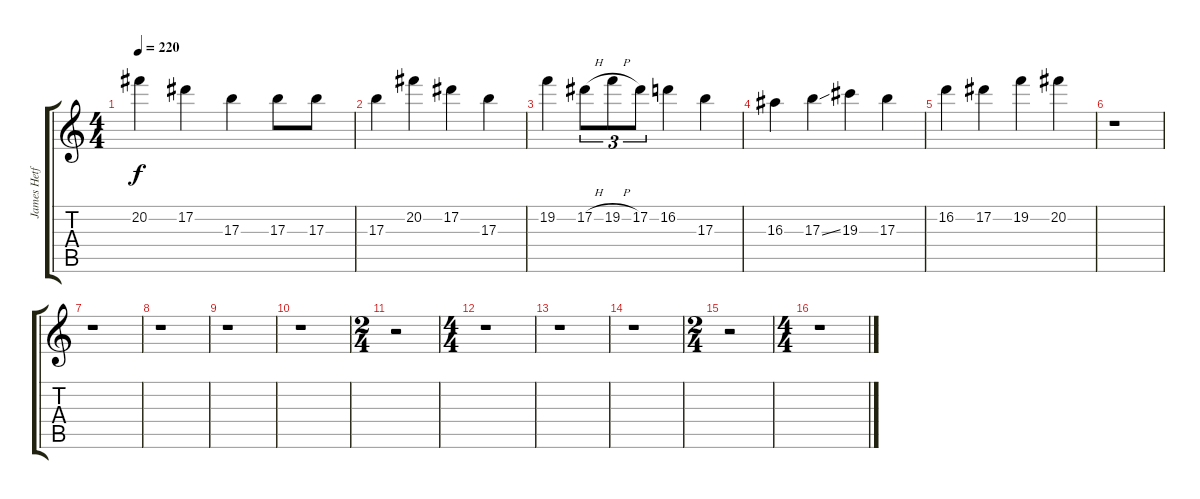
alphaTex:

\track ("James Hetfield (Clean Guitar)" "James Hetf") {instrument electricguitarclean}
\staff {score tabs}
\tuning (Eb4 Bb3 Gb3 Db3 Ab2 Eb2) {hide}
\ts (4 4)
\tempo 220
\clef g2
\ks c
20.2.4{dy f} 17.2.4 17.3.4 17.3.8 17.3.8 |
17.3.4 20.2.4 17.2.4 17.3.4 |
19.2.4 17.2{h}.8{tu (3 2)} 19.2{h}.8{tu (3 2)} 17.2.8{tu (3 2)} 16.2.4 17.3.4 |
16.3.4 17.3{ss}.4 19.3.4 17.3.4 |
16.2.4 17.2.4 19.2.4 20.2.4 |
r.1 |
r.1 |
r.1 |
r.1 |
r.1 |
\ts (2 4)
r.2 |
\ts (4 4)
r.1 |
r.1 |
r.1 |
\ts (2 4)
r.2 |
\ts (4 4)
r.1
